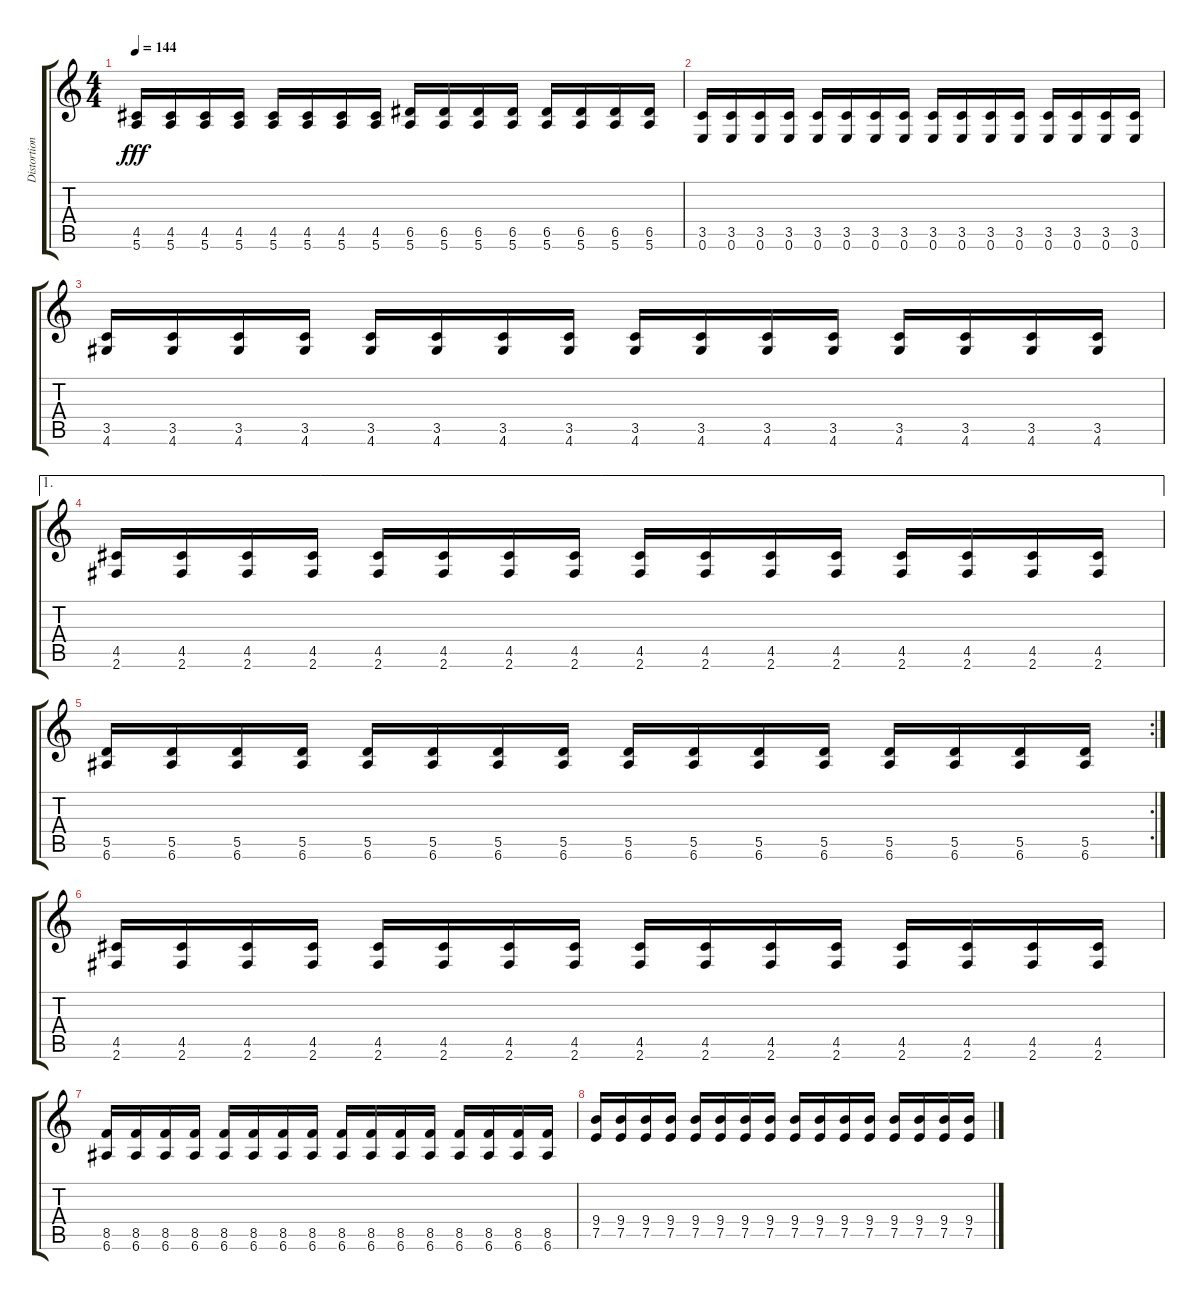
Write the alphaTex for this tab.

\track ("Distortion Guitar -Ihsahn" "Distortion") {instrument distortionguitar}
\staff {score tabs}
\tuning (E4 B3 G3 D3 A2 E2) {hide}
\ts (4 4)
\tempo 144
\clef g2
\ks c
(4.5 5.6).16{dy fff} (4.5 5.6).16 (4.5 5.6).16 (4.5 5.6).16 (4.5 5.6).16 (4.5 5.6).16 (4.5 5.6).16 (4.5 5.6).16 (6.5 5.6).16 (6.5 5.6).16 (6.5 5.6).16 (6.5 5.6).16 (6.5 5.6).16 (6.5 5.6).16 (6.5 5.6).16 (6.5 5.6).16 |
(3.5 0.6).16 (3.5 0.6).16 (3.5 0.6).16 (3.5 0.6).16 (3.5 0.6).16 (3.5 0.6).16 (3.5 0.6).16 (3.5 0.6).16 (3.5 0.6).16 (3.5 0.6).16 (3.5 0.6).16 (3.5 0.6).16 (3.5 0.6).16 (3.5 0.6).16 (3.5 0.6).16 (3.5 0.6).16 |
(3.5 4.6).16 (3.5 4.6).16 (3.5 4.6).16 (3.5 4.6).16 (3.5 4.6).16 (3.5 4.6).16 (3.5 4.6).16 (3.5 4.6).16 (3.5 4.6).16 (3.5 4.6).16 (3.5 4.6).16 (3.5 4.6).16 (3.5 4.6).16 (3.5 4.6).16 (3.5 4.6).16 (3.5 4.6).16 |
\ae 1
(4.5 2.6).16 (4.5 2.6).16 (4.5 2.6).16 (4.5 2.6).16 (4.5 2.6).16 (4.5 2.6).16 (4.5 2.6).16 (4.5 2.6).16 (4.5 2.6).16 (4.5 2.6).16 (4.5 2.6).16 (4.5 2.6).16 (4.5 2.6).16 (4.5 2.6).16 (4.5 2.6).16 (4.5 2.6).16 |
\rc 2
(5.5 6.6).16 (5.5 6.6).16 (5.5 6.6).16 (5.5 6.6).16 (5.5 6.6).16 (5.5 6.6).16 (5.5 6.6).16 (5.5 6.6).16 (5.5 6.6).16 (5.5 6.6).16 (5.5 6.6).16 (5.5 6.6).16 (5.5 6.6).16 (5.5 6.6).16 (5.5 6.6).16 (5.5 6.6).16 |
(4.5 2.6).16 (4.5 2.6).16 (4.5 2.6).16 (4.5 2.6).16 (4.5 2.6).16 (4.5 2.6).16 (4.5 2.6).16 (4.5 2.6).16 (4.5 2.6).16 (4.5 2.6).16 (4.5 2.6).16 (4.5 2.6).16 (4.5 2.6).16 (4.5 2.6).16 (4.5 2.6).16 (4.5 2.6).16 |
(8.5 6.6).16 (8.5 6.6).16 (8.5 6.6).16 (8.5 6.6).16 (8.5 6.6).16 (8.5 6.6).16 (8.5 6.6).16 (8.5 6.6).16 (8.5 6.6).16 (8.5 6.6).16 (8.5 6.6).16 (8.5 6.6).16 (8.5 6.6).16 (8.5 6.6).16 (8.5 6.6).16 (8.5 6.6).16 |
(9.4 7.5).16 (9.4 7.5).16 (9.4 7.5).16 (9.4 7.5).16 (9.4 7.5).16 (9.4 7.5).16 (9.4 7.5).16 (9.4 7.5).16 (9.4 7.5).16 (9.4 7.5).16 (9.4 7.5).16 (9.4 7.5).16 (9.4 7.5).16 (9.4 7.5).16 (9.4 7.5).16 (9.4 7.5).16
